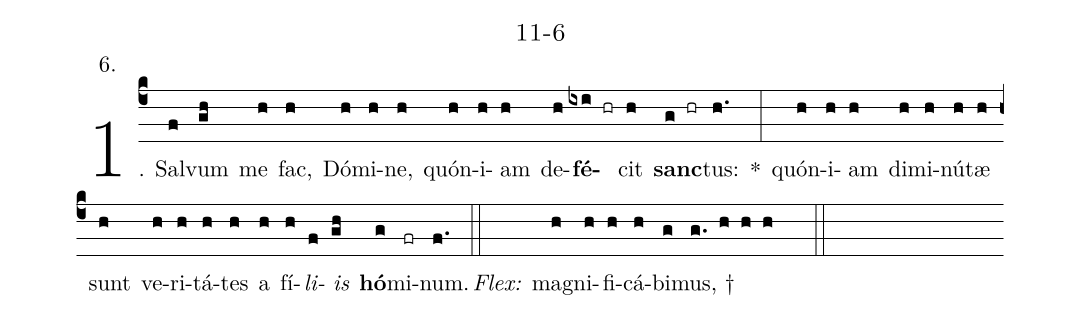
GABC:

name: 11-6;
annotation: 6.;
%%
(c4)1. Sal(f)vum(gh) me(h) fac,(h) Dó(h)mi(h)ne,(h) quón(h)i(h)am(h) de(h)<b>fé</b>(ixi hr)cit(h) <b>sanc</b>(g hr)tus:(h.) *(:) quón(h)i(h)am(h) di(h)mi(h)nú(h)tæ(h) sunt(h) ve(h)ri(h)tá(h)tes(h) a(h) fí(h)<i>li</i>(f)<i>is</i>(gh) <b>hó</b>(g)mi(fr)num.(f.) (::)
<i>Flex:</i>()  ma(h)gni(h)fi(h)cá(h)bi(g)mus, †(g. h h h  ::)
